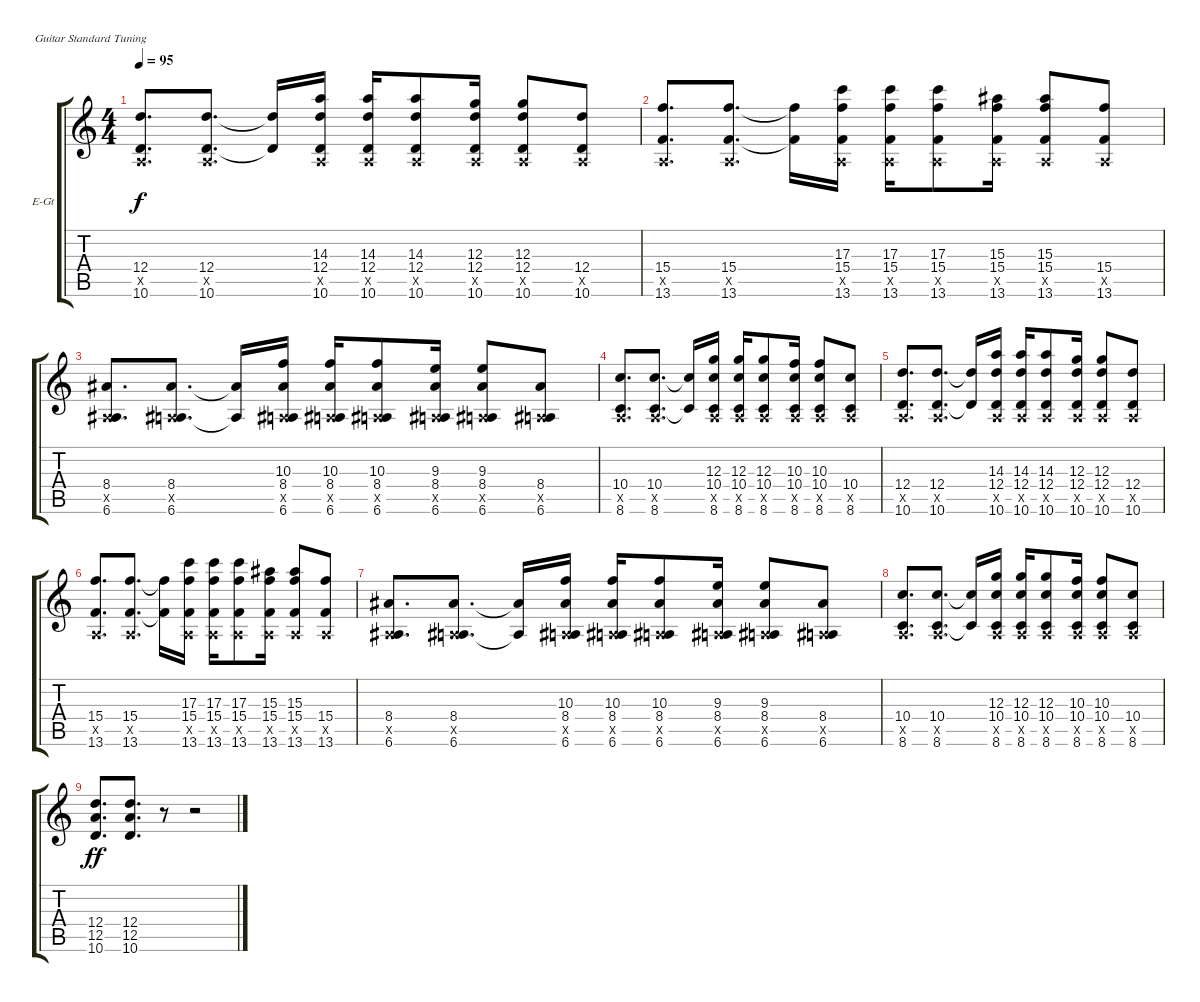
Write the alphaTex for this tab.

\bracketExtendMode groupsimilarinstruments
\firstSystemTrackNameOrientation horizontal
\otherSystemsTrackNameOrientation horizontal
\track ("Guitar" "E-Gt") {solo instrument electricguitarmuted}
\staff {score tabs}
\tuning (E4 B3 G3 D3 A2 E2)
\ts (4 4)
\tempo 95
\clef g2
\ks c
(12.4 0.5{x} 10.6).8{d dy f} (12.4 0.5{x} 10.6).8{d} (12.4{t} 10.6{t}).16 (14.3 12.4 0.5{x} 10.6).16 (14.3 12.4 0.5{x} 10.6).16 (14.3 12.4 0.5{x} 10.6).8 (12.3 12.4 0.5{x} 10.6).16 (12.3 12.4 0.5{x} 10.6).8 (12.4 0.5{x} 10.6).8 |
(15.4 0.5{x} 13.6).8{d} (15.4 0.5{x} 13.6).8{d} (15.4{t} 13.6{t}).16 (17.3 15.4 0.5{x} 13.6).16 (17.3 15.4 0.5{x} 13.6).16 (17.3 15.4 0.5{x} 13.6).8 (15.3 15.4 0.5{x} 13.6).16 (15.3 15.4 0.5{x} 13.6).8 (15.4 0.5{x} 13.6).8 |
(8.4 0.5{x} 6.6).8{d} (8.4 0.5{x} 6.6).8{d} (8.4{t} 6.6{t}).16 (10.3 8.4 0.5{x} 6.6).16 (10.3 8.4 0.5{x} 6.6).16 (10.3 8.4 0.5{x} 6.6).8 (9.3 8.4 0.5{x} 6.6).16 (9.3 8.4 0.5{x} 6.6).8 (8.4 0.5{x} 6.6).8 |
(10.4 0.5{x} 8.6).8{d} (10.4 0.5{x} 8.6).8{d} (10.4{t} 8.6{t}).16 (12.3 10.4 0.5{x} 8.6).16 (12.3 10.4 0.5{x} 8.6).16 (12.3 10.4 0.5{x} 8.6).8 (10.3 10.4 0.5{x} 8.6).16 (10.3 10.4 0.5{x} 8.6).8 (10.4 0.5{x} 8.6).8 |
(12.4 0.5{x} 10.6).8{d} (12.4 0.5{x} 10.6).8{d} (12.4{t} 10.6{t}).16 (14.3 12.4 0.5{x} 10.6).16 (14.3 12.4 0.5{x} 10.6).16 (14.3 12.4 0.5{x} 10.6).8 (12.3 12.4 0.5{x} 10.6).16 (12.3 12.4 0.5{x} 10.6).8 (12.4 0.5{x} 10.6).8 |
(15.4 0.5{x} 13.6).8{d} (15.4 0.5{x} 13.6).8{d} (15.4{t} 13.6{t}).16 (17.3 15.4 0.5{x} 13.6).16 (17.3 15.4 0.5{x} 13.6).16 (17.3 15.4 0.5{x} 13.6).8 (15.3 15.4 0.5{x} 13.6).16 (15.3 15.4 0.5{x} 13.6).8 (15.4 0.5{x} 13.6).8 |
(8.4 0.5{x} 6.6).8{d} (8.4 0.5{x} 6.6).8{d} (8.4{t} 6.6{t}).16 (10.3 8.4 0.5{x} 6.6).16 (10.3 8.4 0.5{x} 6.6).16 (10.3 8.4 0.5{x} 6.6).8 (9.3 8.4 0.5{x} 6.6).16 (9.3 8.4 0.5{x} 6.6).8 (8.4 0.5{x} 6.6).8 |
(10.4 0.5{x} 8.6).8{d} (10.4 0.5{x} 8.6).8{d} (10.4{t} 8.6{t}).16 (12.3 10.4 0.5{x} 8.6).16 (12.3 10.4 0.5{x} 8.6).16 (12.3 10.4 0.5{x} 8.6).8 (10.3 10.4 0.5{x} 8.6).16 (10.3 10.4 0.5{x} 8.6).8 (10.4 0.5{x} 8.6).8 |
(12.4 12.5 10.6).8{d dy ff} (12.4 12.5 10.6).8{d} r.8 r.2
